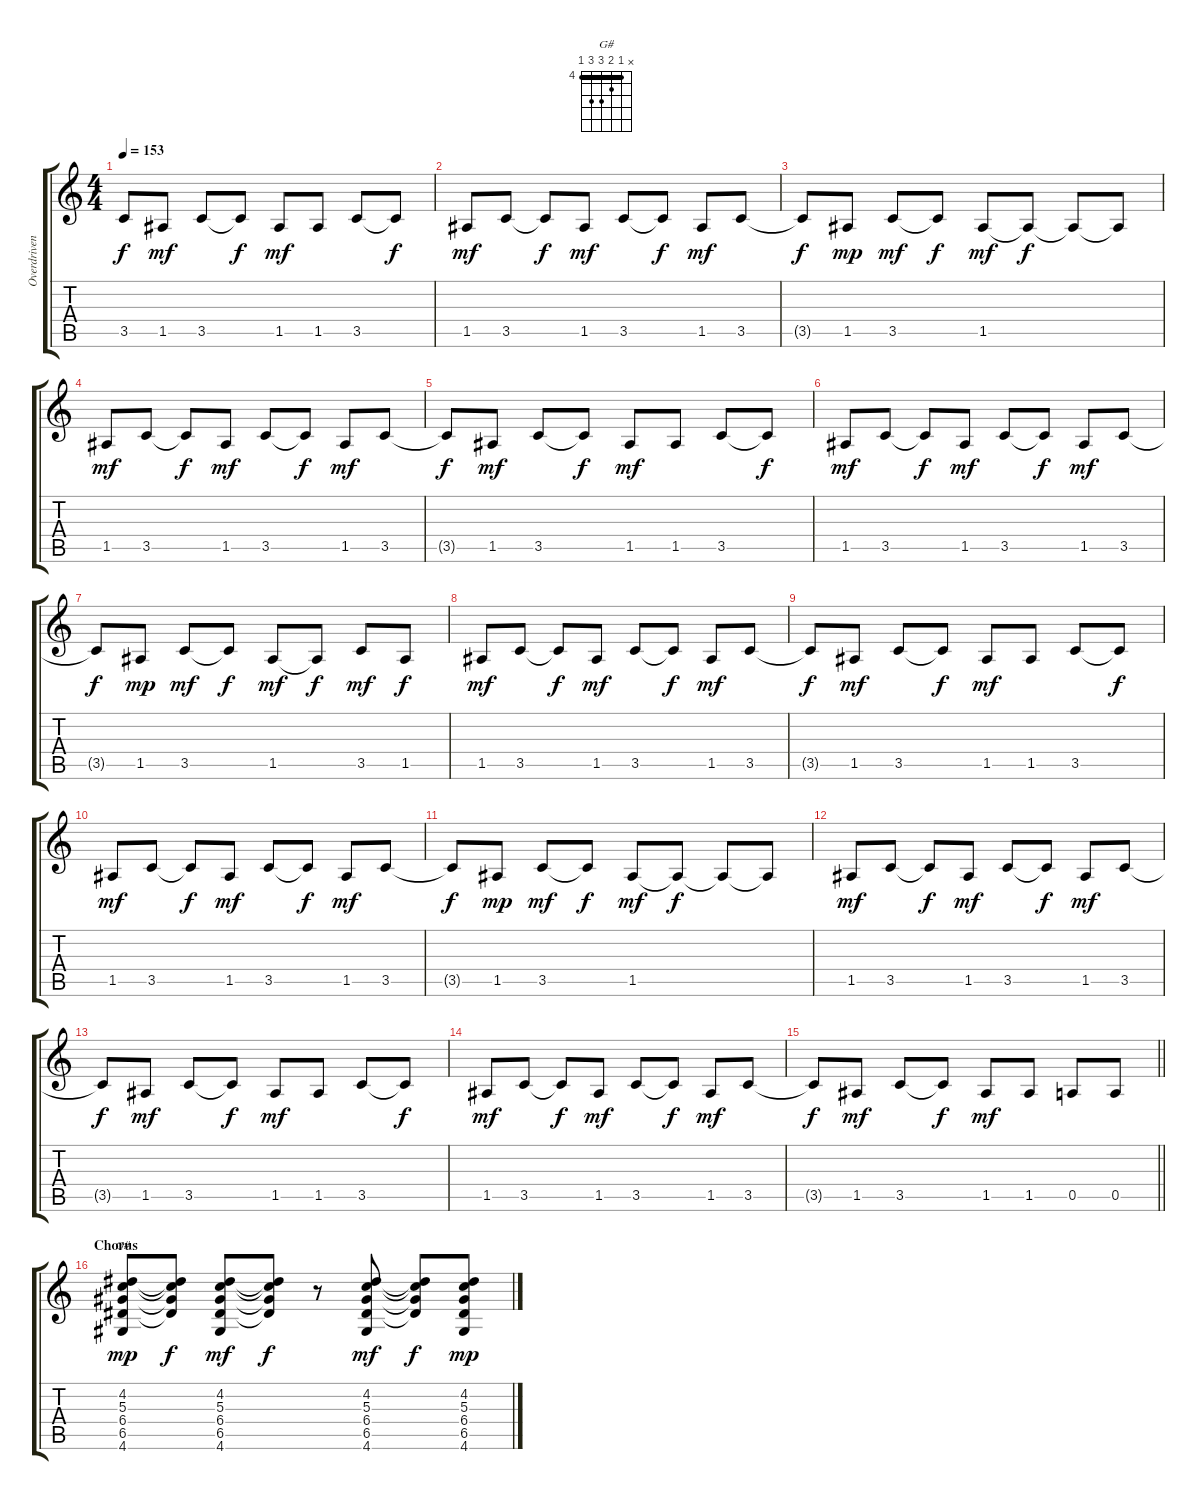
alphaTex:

\track ("Overdriven Guitar" "Overdriven") {instrument overdrivenguitar}
\staff {score tabs}
\tuning (E4 B3 G3 D3 A2 E2) {hide}
\chord ("G#" x 4 5 6 6 4) {firstfret 4 barre 4}
\ts (4 4)
\tempo 153
\clef g2
\ks c
3.5{t}.8{dy f} 1.5.8{dy mf} 3.5.8 3.5{t}.8{dy f} 1.5.8{dy mf} 1.5.8 3.5.8 3.5{t}.8{dy f} |
1.5.8{dy mf} 3.5.8 3.5{t}.8{dy f} 1.5.8{dy mf} 3.5.8 3.5{t}.8{dy f} 1.5.8{dy mf} 3.5.8 |
3.5{t}.8{dy f} 1.5.8{dy mp} 3.5.8{dy mf} 3.5{t}.8{dy f} 1.5.8{dy mf} 1.5{t}.8{dy f} 1.5{t}.8 1.5{t}.8 |
1.5.8{dy mf} 3.5.8 3.5{t}.8{dy f} 1.5.8{dy mf} 3.5.8 3.5{t}.8{dy f} 1.5.8{dy mf} 3.5.8 |
3.5{t}.8{dy f} 1.5.8{dy mf} 3.5.8 3.5{t}.8{dy f} 1.5.8{dy mf} 1.5.8 3.5.8 3.5{t}.8{dy f} |
1.5.8{dy mf} 3.5.8 3.5{t}.8{dy f} 1.5.8{dy mf} 3.5.8 3.5{t}.8{dy f} 1.5.8{dy mf} 3.5.8 |
3.5{t}.8{dy f} 1.5.8{dy mp} 3.5.8{dy mf} 3.5{t}.8{dy f} 1.5.8{dy mf} 1.5{t}.8{dy f} 3.5.8{dy mf} 1.5.8{dy f} |
1.5.8{dy mf} 3.5.8 3.5{t}.8{dy f} 1.5.8{dy mf} 3.5.8 3.5{t}.8{dy f} 1.5.8{dy mf} 3.5.8 |
3.5{t}.8{dy f} 1.5.8{dy mf} 3.5.8 3.5{t}.8{dy f} 1.5.8{dy mf} 1.5.8 3.5.8 3.5{t}.8{dy f} |
1.5.8{dy mf} 3.5.8 3.5{t}.8{dy f} 1.5.8{dy mf} 3.5.8 3.5{t}.8{dy f} 1.5.8{dy mf} 3.5.8 |
3.5{t}.8{dy f} 1.5.8{dy mp} 3.5.8{dy mf} 3.5{t}.8{dy f} 1.5.8{dy mf} 1.5{t}.8{dy f} 1.5{t}.8 1.5{t}.8 |
1.5.8{dy mf} 3.5.8 3.5{t}.8{dy f} 1.5.8{dy mf} 3.5.8 3.5{t}.8{dy f} 1.5.8{dy mf} 3.5.8 |
3.5{t}.8{dy f} 1.5.8{dy mf} 3.5.8 3.5{t}.8{dy f} 1.5.8{dy mf} 1.5.8 3.5.8 3.5{t}.8{dy f} |
1.5.8{dy mf} 3.5.8 3.5{t}.8{dy f} 1.5.8{dy mf} 3.5.8 3.5{t}.8{dy f} 1.5.8{dy mf} 3.5.8 |
\barLineRight lightlight
3.5{t}.8{dy f} 1.5.8{dy mf} 3.5.8 3.5{t}.8{dy f} 1.5.8{dy mf} 1.5.8 0.5.8 0.5.8 |
\section ("" "Chorus")
(4.2 5.3 6.4 6.5 4.6).8{ch "G#" dy mp} (4.2{t} 5.3{t} 6.4{t} 6.5{t}).8{dy f} (4.2 5.3 6.4 6.5 4.6).8{dy mf} (4.2{t} 5.3{t} 6.4{t} 6.5{t}).8{dy f} r.8 (4.2 5.3 6.4 6.5 4.6).8{dy mf} (4.2{t} 5.3{t} 6.4{t} 6.5{t}).8{dy f} (4.2 5.3 6.4 6.5 4.6).8{dy mp}
